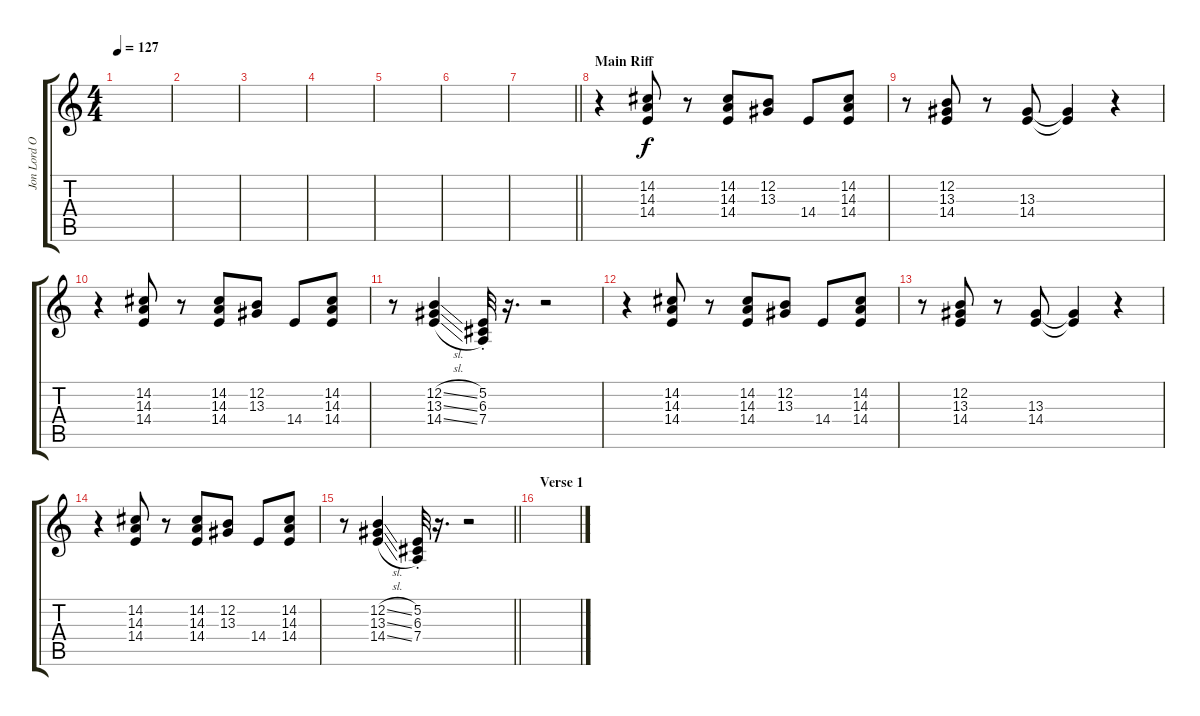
\track ("Jon Lord Organ" "Jon Lord O") {instrument electricpiano1}
\staff {score tabs}
\tuning (E4 B3 G3 D3 A2 E2) {hide}
\ts (4 4)
\tempo 127
\clef g2
\ks c
|
|
|
|
|
|
\barLineRight lightlight
|
\section ("" "Main Riff")
r.4{volume 9 instrument distortionguitar} (14.2 14.3 14.4).8{dy f} r.8 (14.2 14.3 14.4).8 (12.2 13.3).8 14.4.8 (14.2 14.3 14.4).8 |
r.8 (12.2 13.3 14.4).8 r.8 (13.3 14.4).8 (13.3{t} 14.4{t}).4 r.4 |
r.4 (14.2 14.3 14.4).8 r.8 (14.2 14.3 14.4).8 (12.2 13.3).8 14.4.8 (14.2 14.3 14.4).8 |
r.8 (12.2{sl} 13.3{sl} 14.4{sl}).4 (5.2{st} 6.3{st} 7.4{st}).32 r.16{d} r.2 |
r.4 (14.2 14.3 14.4).8 r.8 (14.2 14.3 14.4).8 (12.2 13.3).8 14.4.8 (14.2 14.3 14.4).8 |
r.8 (12.2 13.3 14.4).8 r.8 (13.3 14.4).8 (13.3{t} 14.4{t}).4 r.4 |
r.4 (14.2 14.3 14.4).8 r.8 (14.2 14.3 14.4).8 (12.2 13.3).8 14.4.8 (14.2 14.3 14.4).8 |
\barLineRight lightlight
r.8 (12.2{sl} 13.3{sl} 14.4{sl}).4 (5.2{st} 6.3{st} 7.4{st}).32 r.16{d} r.2 |
\section ("" "Verse 1")
